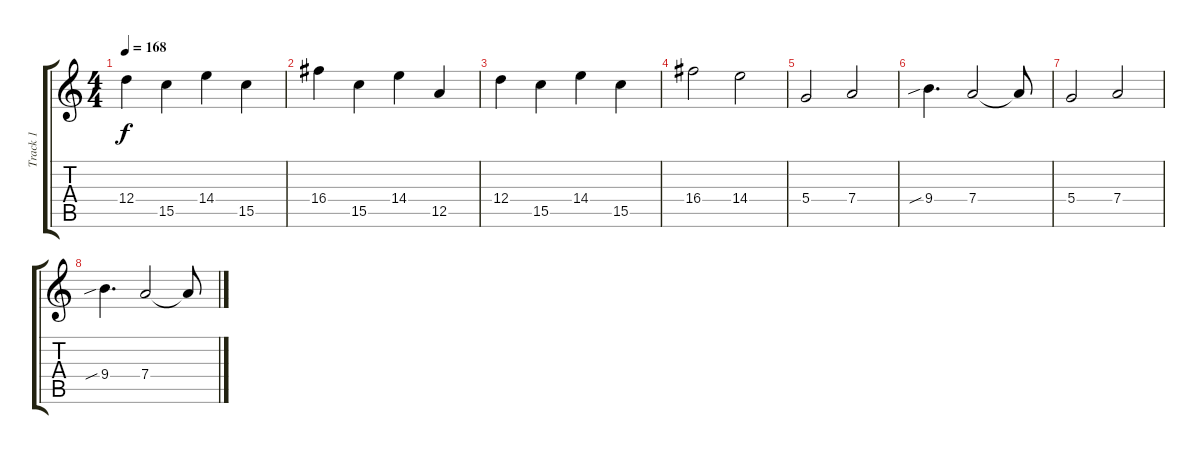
\track ("Track 1" "Track 1") {instrument overdrivenguitar}
\staff {score tabs}
\tuning (E4 B3 G3 D3 A2 E2) {hide}
\ts (4 4)
\tempo 168
\clef g2
\ks c
12.4.4{dy f} 15.5.4 14.4.4 15.5.4 |
16.4.4 15.5.4 14.4.4 12.5.4 |
12.4.4 15.5.4 14.4.4 15.5.4 |
16.4.2 14.4.2 |
5.4.2 7.4.2 |
9.4{sib}.4{d} 7.4.2 7.4{t}.8 |
5.4.2 7.4.2 |
9.4{sib}.4{d} 7.4.2 7.4{t}.8
